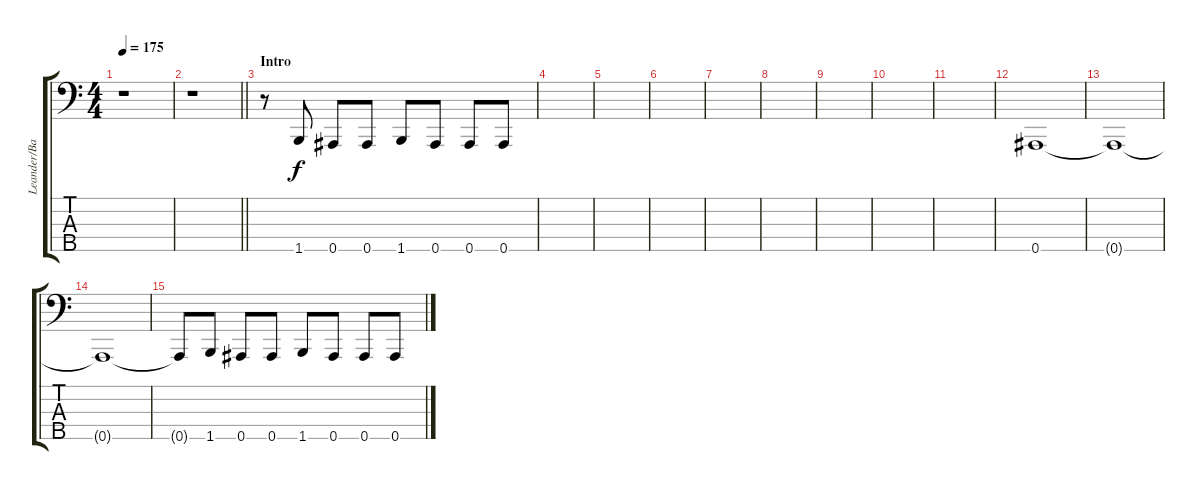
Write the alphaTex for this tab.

\track ("Leander/Bass" "Leander/Ba") {instrument electricbasspick}
\staff {score tabs}
\tuning (Gb2 Db2 Ab1 Eb1 Bb0) {hide}
\ts (4 4)
\tempo 175
\clef f4
\ks c
r.1{dy f instrument electricbasspick} |
\barLineRight lightlight
r.1 |
\section ("" "Intro")
r.8 1.5.8 0.5.8 0.5.8 1.5.8 0.5.8 0.5.8 0.5.8 |
|
|
|
|
|
|
|
|
0.5.1 |
0.5{t}.1 |
0.5{t}.1 |
0.5{t}.8 1.5.8 0.5.8 0.5.8 1.5.8 0.5.8 0.5.8 0.5.8
